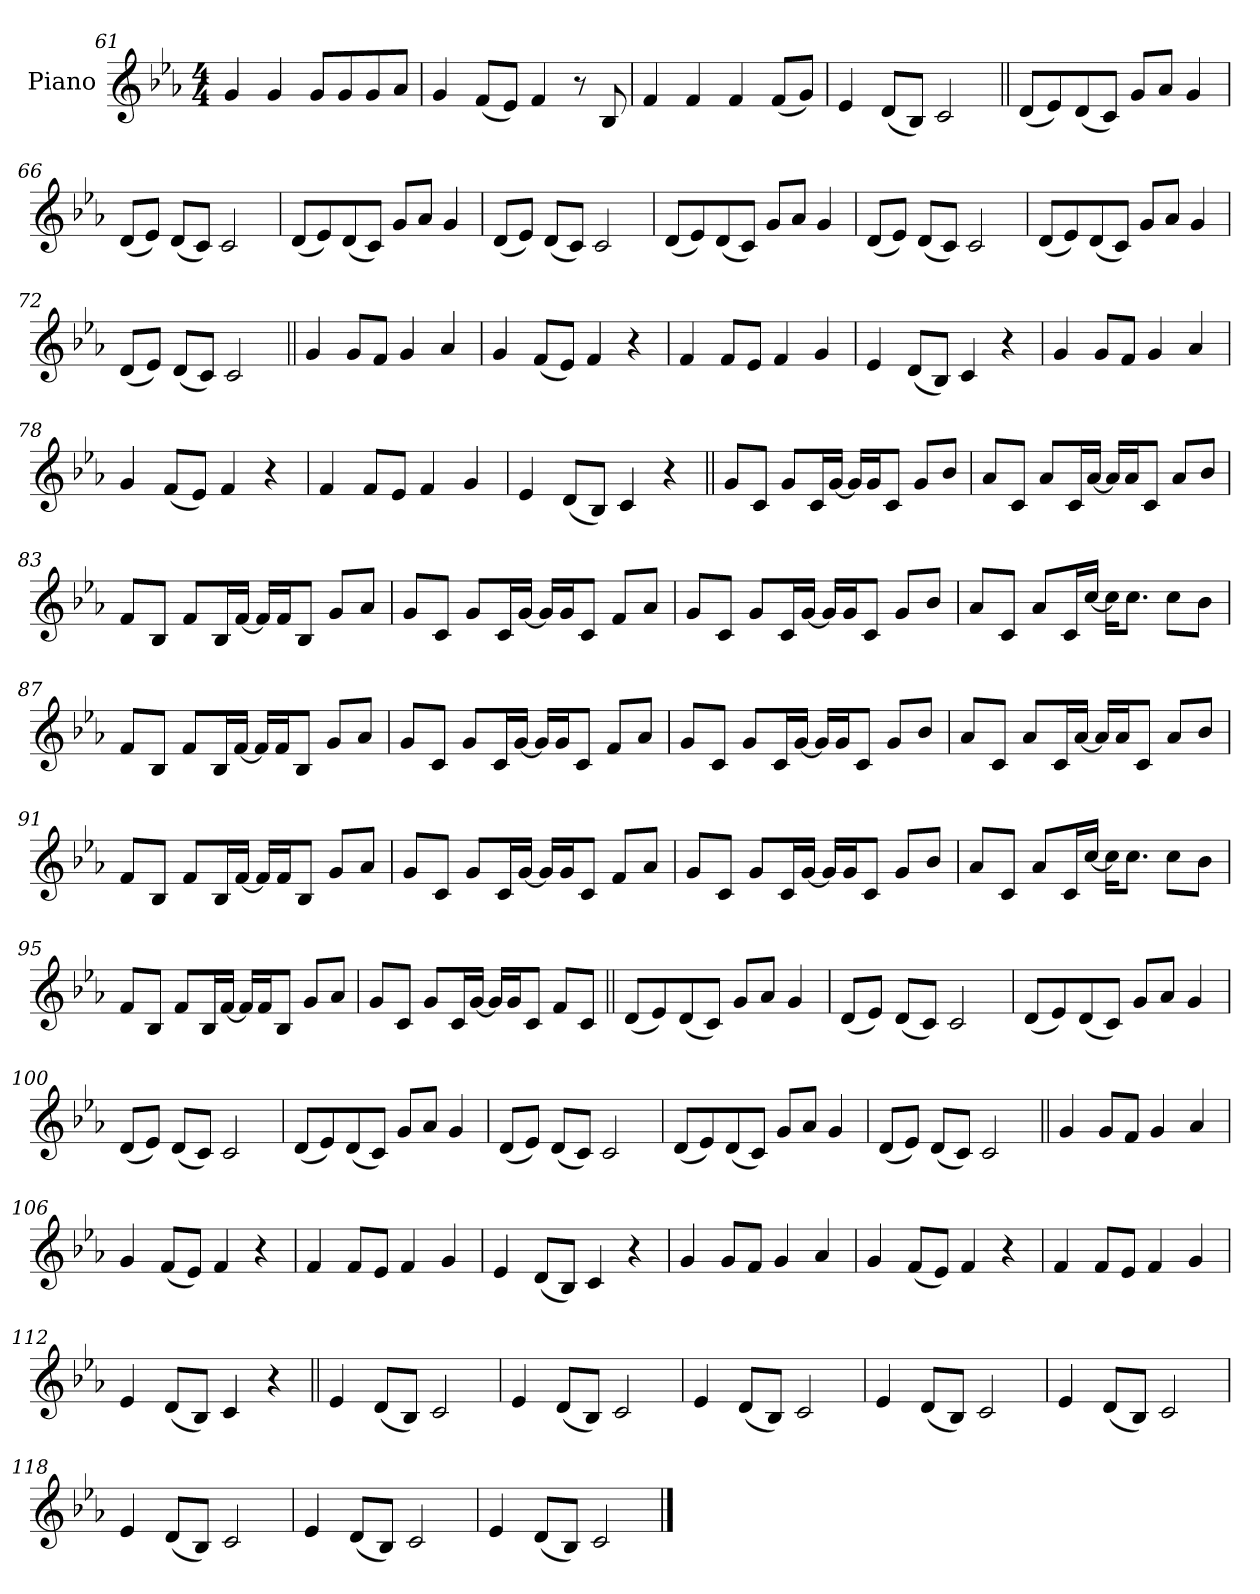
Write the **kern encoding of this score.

**kern
*part1
*staff1
*I"Piano
*I'Pno.
*clefG2
*k[b-e-a-]
*M4/4
=61
4g
4g
8gL
8g
8g
8a-J
=62
4g
(8fL
8e-J)
4f
8r
8B-
=63
4f
4f
4f
(8fL
8gJ)
=64
4e-
(8dL
8B-J)
2c
=65||
(8d!L
8e-!)
(8d!
8c!J)
8g!L
8a-!J
4g!
=66
(8d!L
8e-!J)
(8d!L
8c!J)
2c!
=67
(8d!L
8e-!)
(8d!
8c!J)
8g!L
8a-!J
4g!
=68
(8d!L
8e-!J)
(8d!L
8c!J)
2c!
=69
(8d!L
8e-!)
(8d!
8c!J)
8g!L
8a-!J
4g!
=70
(8d!L
8e-!J)
(8d!L
8c!J)
2c!
=71
(8d!L
8e-!)
(8d!
8c!J)
8g!L
8a-!J
4g!
=72
(8d!L
8e-!J)
(8d!L
8c!J)
2c!
=73||
4g
8gL
8fJ
4g
4a-
=74
4g
(8fL
8e-J)
4f
4r
=75
4f
8fL
8e-J
4f
4g
=76
4e-
(8dL
8B-J)
4c
4r
=77
4g
8gL
8fJ
4g
4a-
=78
4g
(8fL
8e-J)
4f
4r
=79
4f
8fL
8e-J
4f
4g
=80
4e-
(8dL
8B-J)
4c
4r
=81||
8g!L
8c!J
8g!L
16c!L
[16g!JJ
16g!LL]
16g!J
8c!J
8g!L
8b-!J
=82
8a-!L
8c!J
8a-!L
16c!L
[16a-!JJ
16a-!LL]
16a-!J
8c!J
8a-!L
8b-!J
=83
8f!L
8B-!J
8f!L
16B-!L
[16f!JJ
16f!LL]
16f!J
8B-!J
8g!L
8a-!J
=84
8g!L
8c!J
8g!L
16c!L
[16g!JJ
16g!LL]
16g!J
8c!J
8f!L
8a-!J
=85
8g!L
8c!J
8g!L
16c!L
[16g!JJ
16g!LL]
16g!J
8c!J
8g!L
8b-!J
=86
8a-!L
8c!J
8a-!L
16c!L
[16cc!JJ
16cc!KL]
8.cc!J
8cc!L
8b-!J
=87
8f!L
8B-!J
8f!L
16B-!L
[16f!JJ
16f!LL]
16f!J
8B-!J
8g!L
8a-!J
=88
8g!L
8c!J
8g!L
16c!L
[16g!JJ
16g!LL]
16g!J
8c!J
8f!L
8a-!J
=89
8g!L
8c!J
8g!L
16c!L
[16g!JJ
16g!LL]
16g!J
8c!J
8g!L
8b-!J
=90
8a-!L
8c!J
8a-!L
16c!L
[16a-!JJ
16a-!LL]
16a-!J
8c!J
8a-!L
8b-!J
=91
8f!L
8B-!J
8f!L
16B-!L
[16f!JJ
16f!LL]
16f!J
8B-!J
8g!L
8a-!J
=92
8g!L
8c!J
8g!L
16c!L
[16g!JJ
16g!LL]
16g!J
8c!J
8f!L
8a-!J
=93
8g!L
8c!J
8g!L
16c!L
[16g!JJ
16g!LL]
16g!J
8c!J
8g!L
8b-!J
=94
8a-!L
8c!J
8a-!L
16c!L
[16cc!JJ
16cc!KL]
8.cc!J
8cc!L
8b-!J
=95
8f!L
8B-!J
8f!L
16B-!L
[16f!JJ
16f!LL]
16f!J
8B-!J
8g!L
8a-!J
=96
8g!L
8c!J
8g!L
16c!L
[16g!JJ
16g!LL]
16g!J
8c!J
8f!L
8c!J
=97||
(8d!L
8e-!)
(8d!
8c!J)
8g!L
8a-!J
4g!
=98
(8d!L
8e-!J)
(8d!L
8c!J)
2c!
=99
(8d!L
8e-!)
(8d!
8c!J)
8g!L
8a-!J
4g!
=100
(8d!L
8e-!J)
(8d!L
8c!J)
2c!
=101
(8d!L
8e-!)
(8d!
8c!J)
8g!L
8a-!J
4g!
=102
(8d!L
8e-!J)
(8d!L
8c!J)
2c!
=103
(8d!L
8e-!)
(8d!
8c!J)
8g!L
8a-!J
4g!
=104
(8d!L
8e-!J)
(8d!L
8c!J)
2c!
=105||
4g
8gL
8fJ
4g
4a-
=106
4g
(8fL
8e-J)
4f
4r
=107
4f
8fL
8e-J
4f
4g
=108
4e-
(8dL
8B-J)
4c
4r
=109
4g
8gL
8fJ
4g
4a-
=110
4g
(8fL
8e-J)
4f
4r
=111
4f
8fL
8e-J
4f
4g
=112
4e-
(8dL
8B-J)
4c
4r
=113||
4e-
(8dL
8B-J)
2c
=114
4e-
(8dL
8B-J)
2c
=115
4e-
(8dL
8B-J)
2c
=116
4e-
(8dL
8B-J)
2c
=117
4e-
(8dL
8B-J)
2c
=118
4e-
(8dL
8B-J)
2c
=119
4e-
(8dL
8B-J)
2c
=120
4e-
(8dL
8B-J)
2c
==
*-
